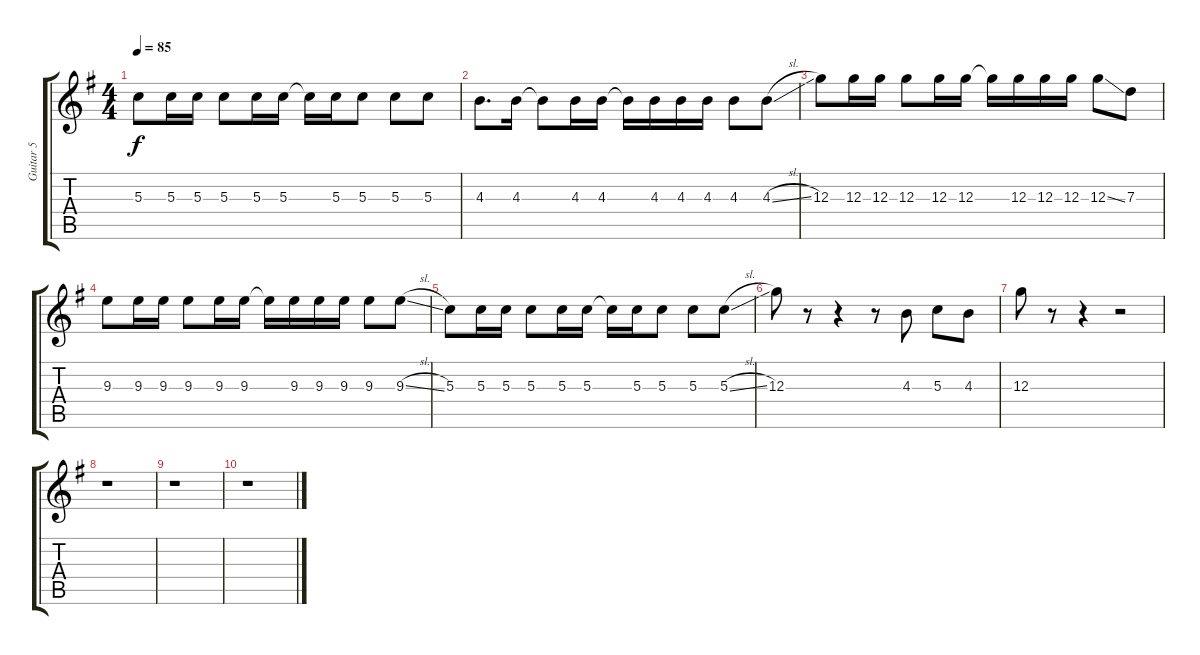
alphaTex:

\track ("Guitar 5" "Guitar 5") {instrument overdrivenguitar}
\staff {score tabs}
\tuning (E4 B3 G3 D3 A2 E2) {hide}
\ts (4 4)
\tempo 85
\clef g2
\ks g
5.3.8{dy f} 5.3.16 5.3.16 5.3.8 5.3.16 5.3.16 5.3{t}.16 5.3.16 5.3.8 5.3.8 5.3.8 |
4.3.8{d} 4.3.16 4.3{t}.8 4.3.16 4.3.16 4.3{t}.16 4.3.16 4.3.16 4.3.16 4.3.8 4.3{sl}.8 |
12.3.8 12.3.16 12.3.16 12.3.8 12.3.16 12.3.16 12.3{t}.16 12.3.16 12.3.16 12.3.16 12.3{ss}.8 7.3.8 |
9.3.8 9.3.16 9.3.16 9.3.8 9.3.16 9.3.16 9.3{t}.16 9.3.16 9.3.16 9.3.16 9.3.8 9.3{sl}.8 |
5.3.8 5.3.16 5.3.16 5.3.8 5.3.16 5.3.16 5.3{t}.16 5.3.16 5.3.8 5.3.8 5.3{sl}.8 |
12.3.8 r.8 r.4 r.8 4.3.8 5.3.8 4.3.8 |
12.3.8 r.8 r.4 r.2 |
r.1 |
r.1 |
r.1
